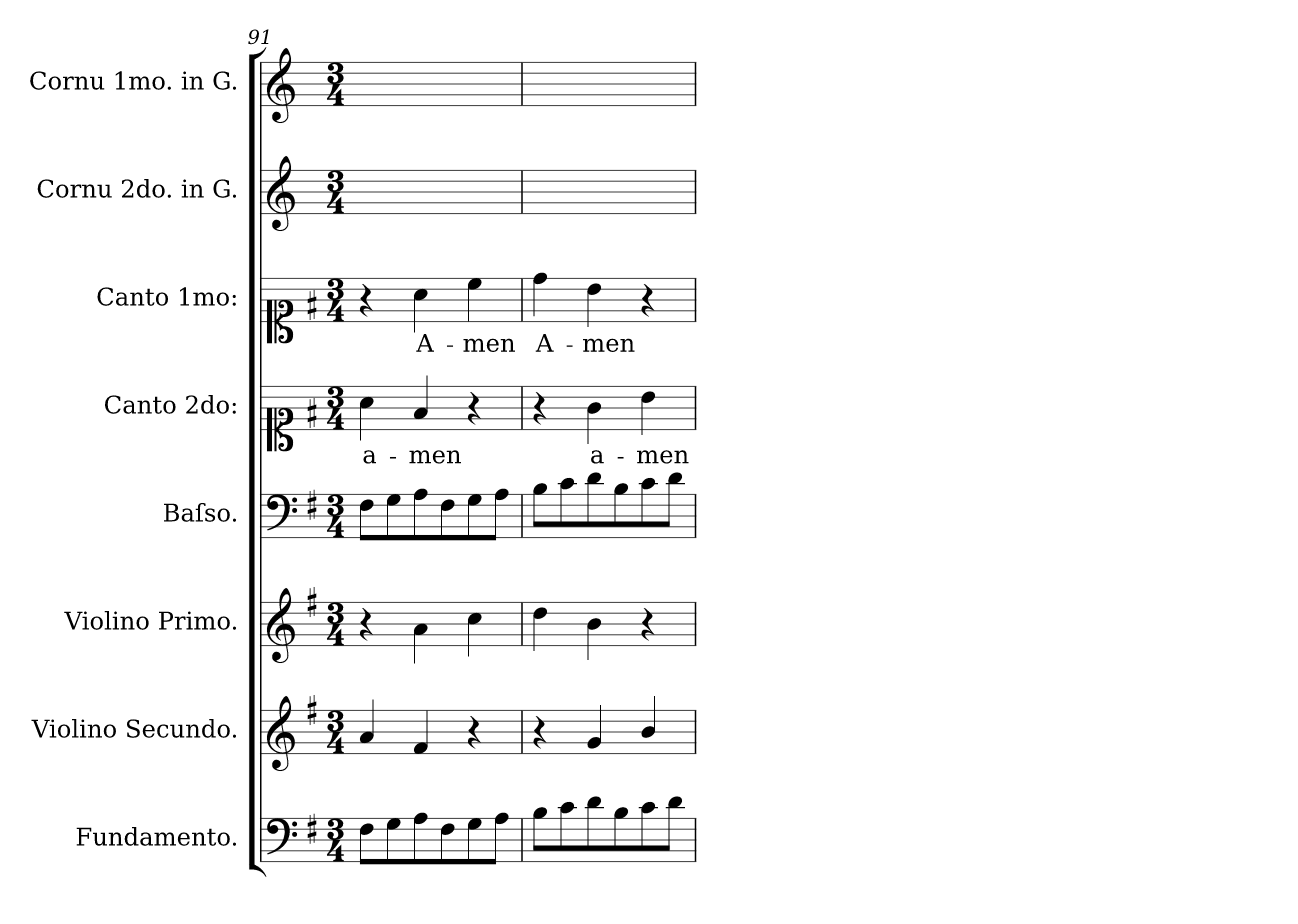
**kern	**kern	**kern	**kern	**kern	**text	**kern	**text	**kern	**kern
*part8	*part7	*part6	*part5	*part4	*part4	*part3	*part3	*part2	*part1
*staff8	*staff7	*staff6	*staff5	*staff4	*staff4	*staff3	*staff3	*staff2	*staff1
*I"Fundamento.	*I"Violino Secundo.	*I"Violino Primo.	*I"Baſso.	*I"Canto 2do:	*	*I"Canto 1mo:	*	*I"Cornu 2do. in G.	*I"Cornu 1mo. in G.
*	*I'vl 2	*I'vl 1	*I'B	*	*	*	*	*I'cor 2 in G	*I'cor 1 in G
*clefF4	*clefG2	*clefG2	*clefF4	*clefC1	*	*clefC1	*	*clefG2	*clefG2
*	*	*	*	*	*	*	*	*ITrd3c5	*ITrd3c5
*k[f#]	*k[f#]	*k[f#]	*k[f#]	*k[f#]	*	*k[f#]	*	*k[f#]	*k[f#]
*G:	*G:	*G:	*G:	*G:	*	*G:	*	*G:	*G:
*M3/4	*M3/4	*M3/4	*M3/4	*M3/4	*	*M3/4	*	*M3/4	*M3/4
=91	=91	=91	=91	=91	=91	=91	=91	=91	=91
!	!	!	!	!	!LO:LY:i	!	!	!	!
8F#\L	4a/	4r	8F#\L	4a\	a-	4r	.	2.ryy	2.ryy
8G\	.	.	8G\	.	.	.	.	.	.
!	!	!	!	!	!LO:LY:i	!	!	!	!
8A\	4f#/	4a\	8A\	4f#/	-men	4a\	A-	.	.
8F#\	.	.	8F#\	.	.	.	.	.	.
8G\	4r	4cc\	8G\	4r	.	4cc\	-men	.	.
8A\J	.	.	8A\J	.	.	.	.	.	.
=92	=92	=92	=92	=92	=92	=92	=92	=92	=92
!	!	!	!	!	!	!	!LO:LY:i	!	!
8B\L	4r	4dd\	8B\L	4r	.	4dd\	A-	2.ryy	2.ryy
8c\	.	.	8c\	.	.	.	.	.	.
!	!	!	!	!	!LO:LY:i	!	!LO:LY:i	!	!
8d\	4g/	4b\	8d\	4g\	a-	4b\	-men	.	.
8B\	.	.	8B\	.	.	.	.	.	.
!	!	!	!	!	!LO:LY:i	!	!	!	!
8c\	4b/	4r	8c\	4b\	-men	4r	.	.	.
8d\J	.	.	8d\J	.	.	.	.	.	.
=	=	=	=	=	=	=	=	=	=
*-	*-	*-	*-	*-	*-	*-	*-	*-	*-
